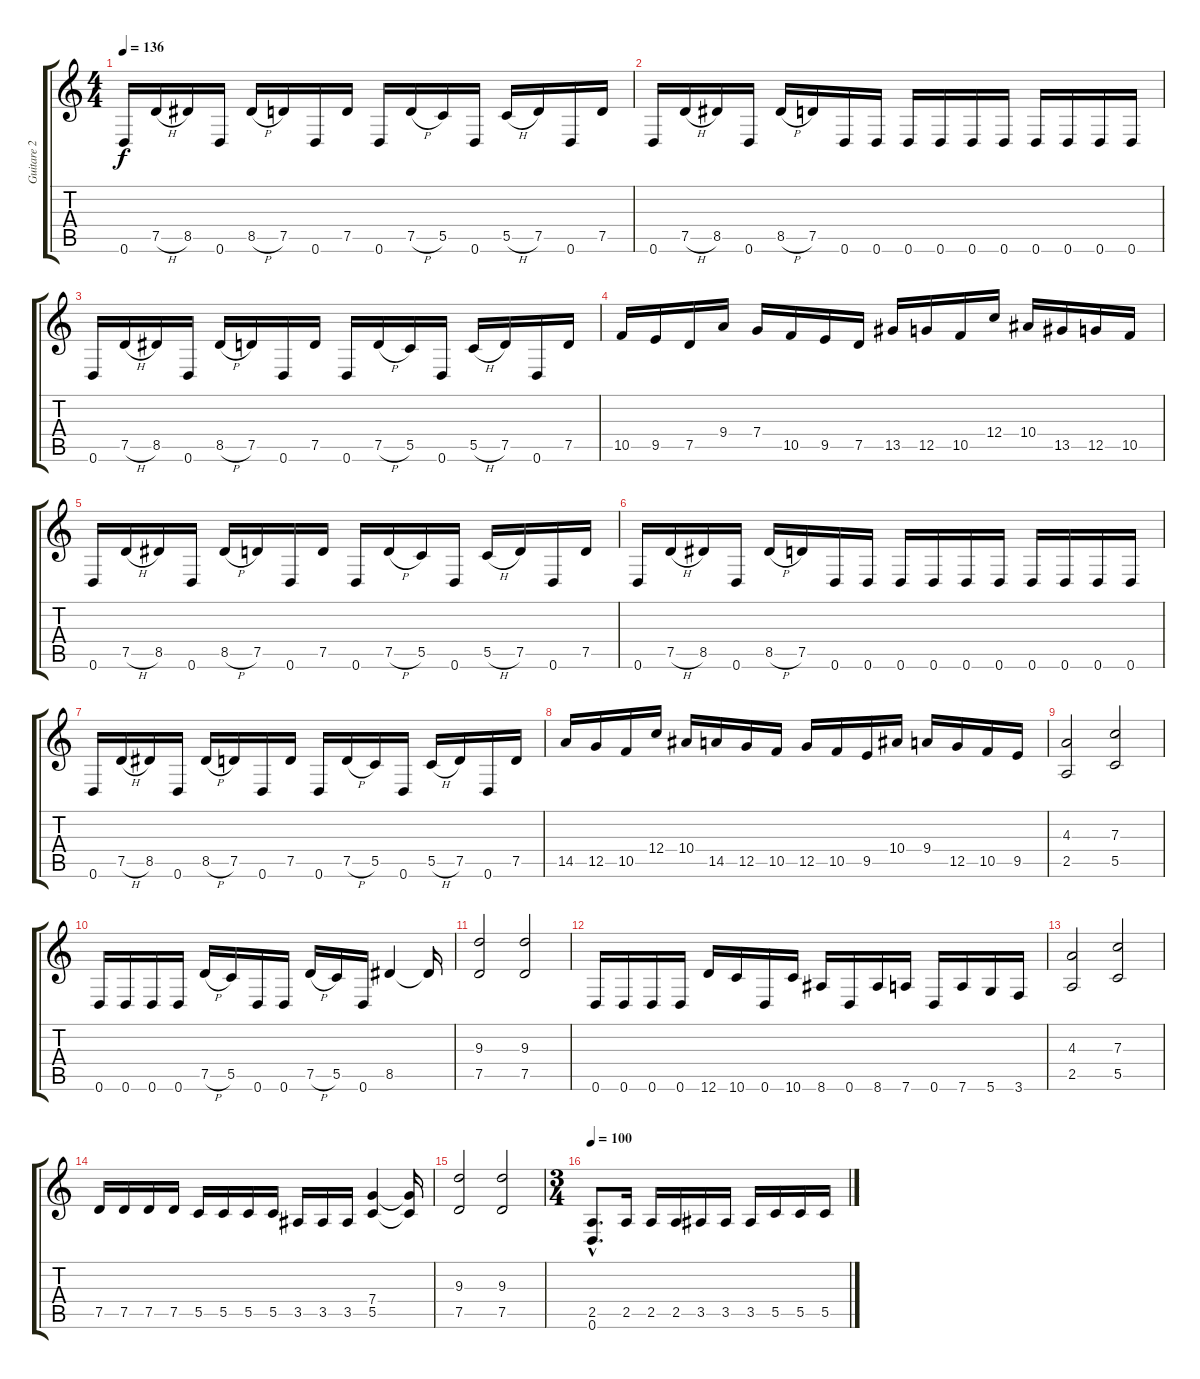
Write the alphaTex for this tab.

\track ("Guitare 2" "Guitare 2") {instrument distortionguitar}
\staff {score tabs}
\tuning (D4 A3 F3 C3 G2 D2) {hide}
\ts (4 4)
\tempo 136
\clef g2
\ks c
0.6.16{dy f} 7.5{h}.16 8.5.16 0.6.16 8.5{h}.16 7.5.16 0.6.16 7.5.16 0.6.16 7.5{h}.16 5.5.16 0.6.16 5.5{h}.16 7.5.16 0.6.16 7.5.16 |
0.6.16 7.5{h}.16 8.5.16 0.6.16 8.5{h}.16 7.5.16 0.6.16 0.6.16 0.6.16 0.6.16 0.6.16 0.6.16 0.6.16 0.6.16 0.6.16 0.6.16 |
0.6.16 7.5{h}.16 8.5.16 0.6.16 8.5{h}.16 7.5.16 0.6.16 7.5.16 0.6.16 7.5{h}.16 5.5.16 0.6.16 5.5{h}.16 7.5.16 0.6.16 7.5.16 |
10.5.16 9.5.16 7.5.16 9.4.16 7.4.16 10.5.16 9.5.16 7.5.16 13.5.16 12.5.16 10.5.16 12.4.16 10.4.16 13.5.16 12.5.16 10.5.16 |
0.6.16 7.5{h}.16 8.5.16 0.6.16 8.5{h}.16 7.5.16 0.6.16 7.5.16 0.6.16 7.5{h}.16 5.5.16 0.6.16 5.5{h}.16 7.5.16 0.6.16 7.5.16 |
0.6.16 7.5{h}.16 8.5.16 0.6.16 8.5{h}.16 7.5.16 0.6.16 0.6.16 0.6.16 0.6.16 0.6.16 0.6.16 0.6.16 0.6.16 0.6.16 0.6.16 |
0.6.16 7.5{h}.16 8.5.16 0.6.16 8.5{h}.16 7.5.16 0.6.16 7.5.16 0.6.16 7.5{h}.16 5.5.16 0.6.16 5.5{h}.16 7.5.16 0.6.16 7.5.16 |
14.5.16 12.5.16 10.5.16 12.4.16 10.4.16 14.5.16 12.5.16 10.5.16 12.5.16 10.5.16 9.5.16 10.4.16 9.4.16 12.5.16 10.5.16 9.5.16 |
(4.3 2.5).2 (7.3 5.5).2 |
0.6.16 0.6.16 0.6.16 0.6.16 7.5{h}.16 5.5.16 0.6.16 0.6.16 7.5{h}.16 5.5.16 0.6.16 8.5.4 8.5{t}.16 |
(9.3 7.5).2 (9.3 7.5).2 |
0.6.16 0.6.16 0.6.16 0.6.16 12.6.16 10.6.16 0.6.16 10.6.16 8.6.16 0.6.16 8.6.16 7.6.16 0.6.16 7.6.16 5.6.16 3.6.16 |
(4.3 2.5).2 (7.3 5.5).2 |
7.5.16 7.5.16 7.5.16 7.5.16 5.5.16 5.5.16 5.5.16 5.5.16 3.5.16 3.5.16 3.5.16 (7.4 5.5).4 (7.4{t} 5.5{t}).16 |
(9.3 7.5).2 (9.3 7.5).2 |
\ts (3 4)
\tempo 100
(2.5{hac} 0.6{hac}).8{d} 2.5.16 2.5.16 2.5.16 3.5.16 3.5.16 3.5.16 5.5.16 5.5.16 5.5.16
